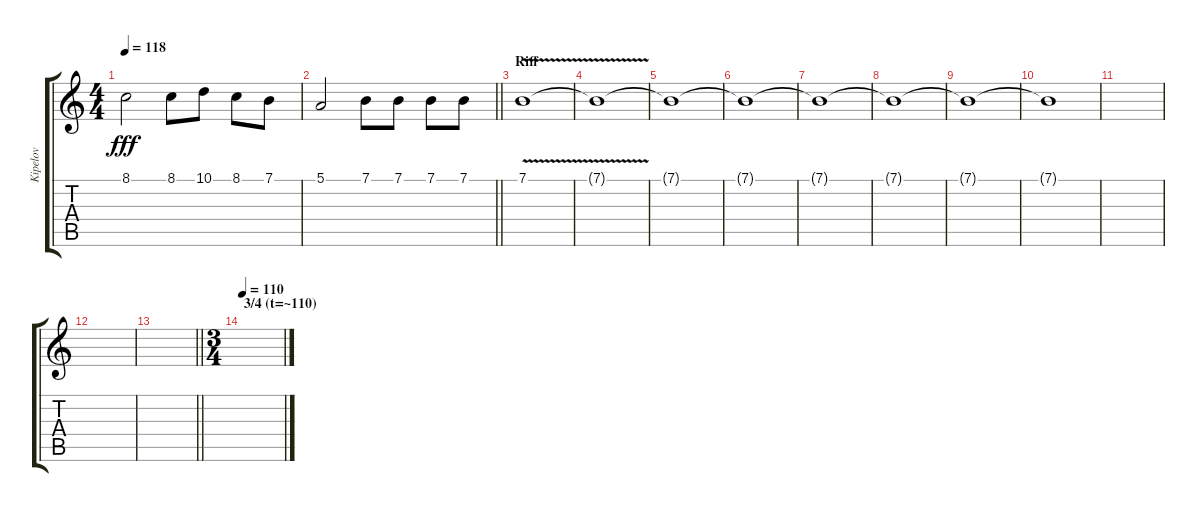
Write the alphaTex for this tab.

\track ("Kipelov" "Kipelov") {instrument tenorsax}
\staff {score tabs}
\tuning (E4 B3 G3 D3 A2 E2) {hide}
\ts (4 4)
\tempo 118
\clef g2
\ks c
8.1.2{dy fff} 8.1.8 10.1.8 8.1.8 7.1.8 |
\barLineRight lightlight
5.1.2 7.1.8 7.1.8 7.1.8 7.1.8 |
\section ("" "Riff")
7.1{v}.1 |
7.1{t}.1 |
7.1{t}.1 |
7.1{t}.1 |
7.1{t}.1 |
7.1{t}.1 |
7.1{t}.1 |
7.1{t}.1 |
|
|
\barLineRight lightlight
|
\ts (3 4)
\section ("" "3/4 (t=~110)")
\tempo 110
